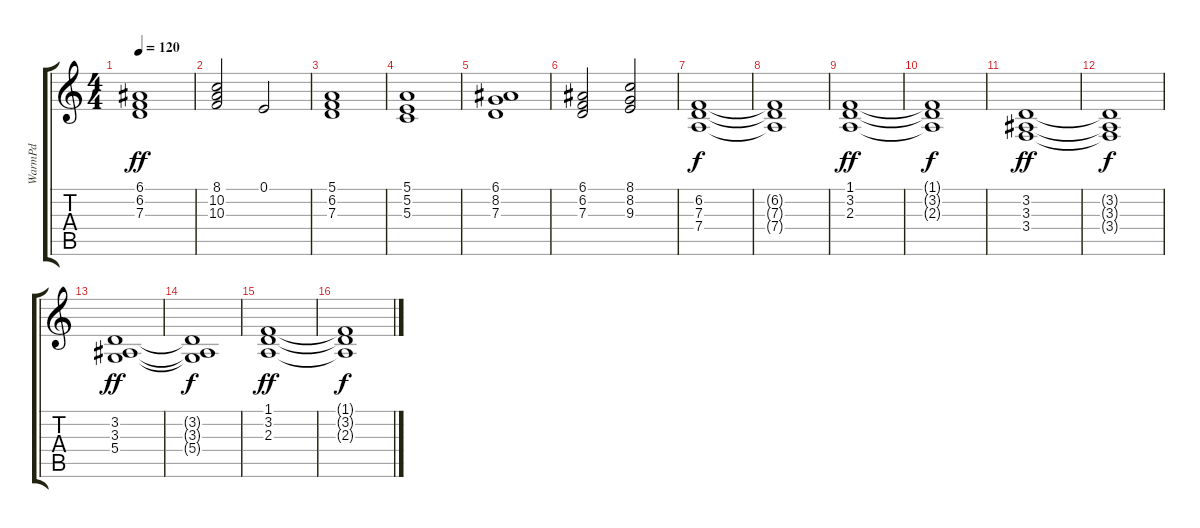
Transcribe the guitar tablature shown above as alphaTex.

\track ("WarmPd" "WarmPd") {instrument pad2warm}
\staff {score tabs}
\tuning (E4 B3 G3 D3 A2 E2) {hide}
\ts (4 4)
\tempo 120
\clef g2
\ks c
(6.1 6.2 7.3).1{dy ff} |
(8.1 10.2 10.3).2 0.1.2 |
(5.1 6.2 7.3).1 |
(5.1 5.2 5.3).1 |
(6.1 8.2 7.3).1 |
(6.1 6.2 7.3).2 (8.1 8.2 9.3).2 |
(6.2 7.3 7.4).1{dy f} |
(6.2{t} 7.3{t} 7.4{t}).1 |
(1.1 3.2 2.3).1{dy ff} |
(1.1{t} 3.2{t} 2.3{t}).1{dy f} |
(3.2 3.3 3.4).1{dy ff} |
(3.2{t} 3.3{t} 3.4{t}).1{dy f} |
(3.2 3.3 5.4).1{dy ff} |
(3.2{t} 3.3{t} 5.4{t}).1{dy f} |
(1.1 3.2 2.3).1{dy ff} |
(1.1{t} 3.2{t} 2.3{t}).1{dy f}
